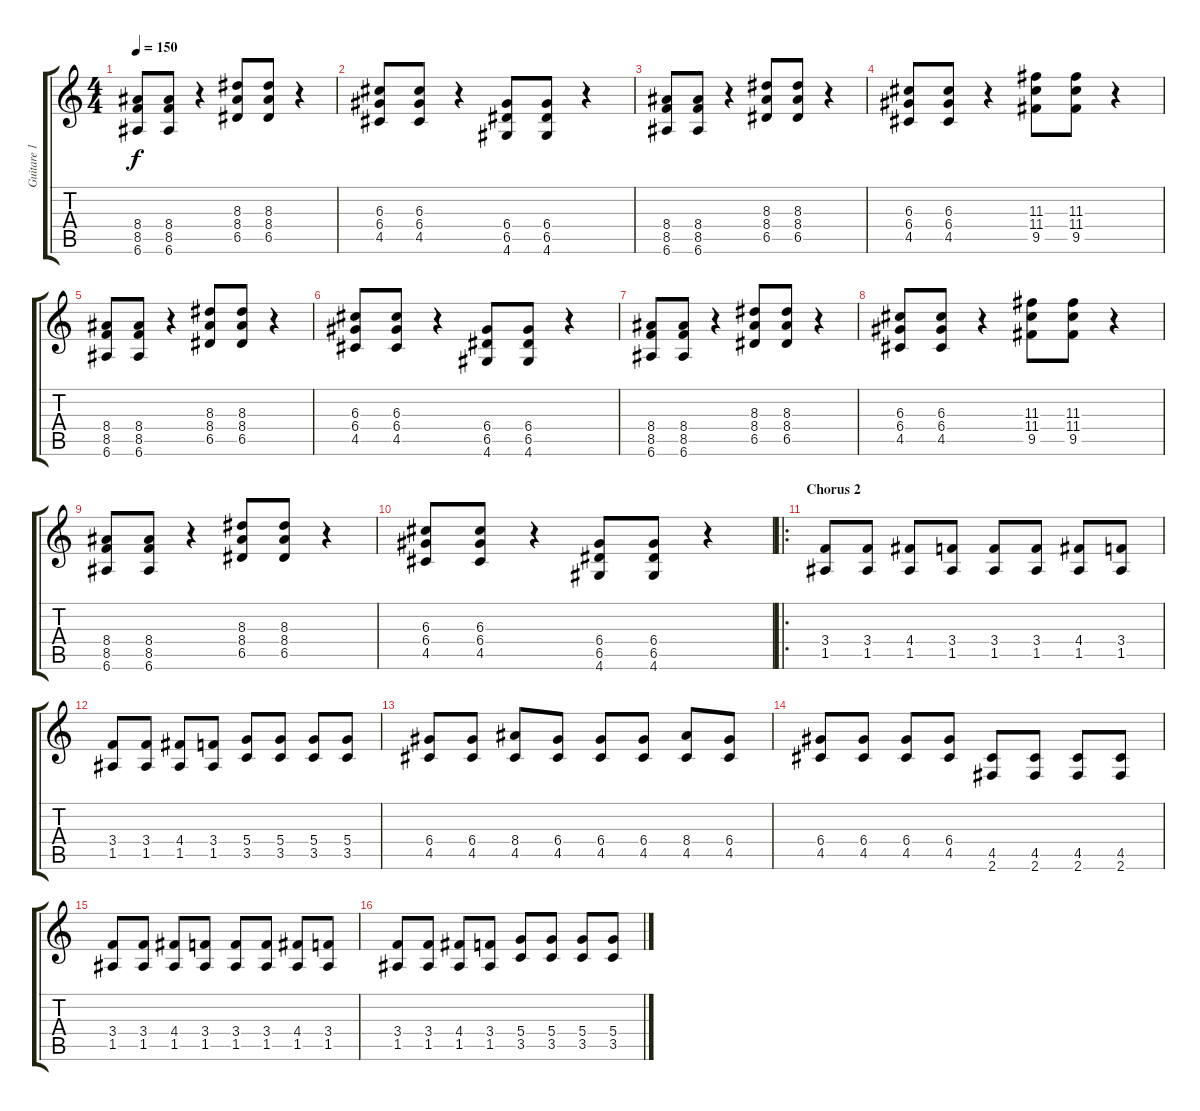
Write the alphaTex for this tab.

\track ("Guitare 1" "Guitare 1") {instrument overdrivenguitar}
\staff {score tabs}
\tuning (E4 B3 G3 D3 A2 E2) {hide}
\ts (4 4)
\tempo 150
\clef g2
\ks c
(8.4 8.5 6.6).8{dy f} (8.4 8.5 6.6).8 r.4 (8.3 8.4 6.5).8 (8.3 8.4 6.5).8 r.4 |
(6.3 6.4 4.5).8 (6.3 6.4 4.5).8 r.4 (6.4 6.5 4.6).8 (6.4 6.5 4.6).8 r.4 |
(8.4 8.5 6.6).8 (8.4 8.5 6.6).8 r.4 (8.3 8.4 6.5).8 (8.3 8.4 6.5).8 r.4 |
(6.3 6.4 4.5).8 (6.3 6.4 4.5).8 r.4 (11.3 11.4 9.5).8 (11.3 11.4 9.5).8 r.4 |
(8.4 8.5 6.6).8 (8.4 8.5 6.6).8 r.4 (8.3 8.4 6.5).8 (8.3 8.4 6.5).8 r.4 |
(6.3 6.4 4.5).8 (6.3 6.4 4.5).8 r.4 (6.4 6.5 4.6).8 (6.4 6.5 4.6).8 r.4 |
(8.4 8.5 6.6).8 (8.4 8.5 6.6).8 r.4 (8.3 8.4 6.5).8 (8.3 8.4 6.5).8 r.4 |
(6.3 6.4 4.5).8 (6.3 6.4 4.5).8 r.4 (11.3 11.4 9.5).8 (11.3 11.4 9.5).8 r.4 |
(8.4 8.5 6.6).8 (8.4 8.5 6.6).8 r.4 (8.3 8.4 6.5).8 (8.3 8.4 6.5).8 r.4 |
(6.3 6.4 4.5).8 (6.3 6.4 4.5).8 r.4 (6.4 6.5 4.6).8 (6.4 6.5 4.6).8 r.4 |
\ro
\section ("" "Chorus 2")
(3.4 1.5).8 (3.4 1.5).8 (4.4 1.5).8 (3.4 1.5).8 (3.4 1.5).8 (3.4 1.5).8 (4.4 1.5).8 (3.4 1.5).8 |
(3.4 1.5).8 (3.4 1.5).8 (4.4 1.5).8 (3.4 1.5).8 (5.4 3.5).8 (5.4 3.5).8 (5.4 3.5).8 (5.4 3.5).8 |
(6.4 4.5).8 (6.4 4.5).8 (8.4 4.5).8 (6.4 4.5).8 (6.4 4.5).8 (6.4 4.5).8 (8.4 4.5).8 (6.4 4.5).8 |
(6.4 4.5).8 (6.4 4.5).8 (6.4 4.5).8 (6.4 4.5).8 (4.5 2.6).8 (4.5 2.6).8 (4.5 2.6).8 (4.5 2.6).8 |
(3.4 1.5).8 (3.4 1.5).8 (4.4 1.5).8 (3.4 1.5).8 (3.4 1.5).8 (3.4 1.5).8 (4.4 1.5).8 (3.4 1.5).8 |
(3.4 1.5).8 (3.4 1.5).8 (4.4 1.5).8 (3.4 1.5).8 (5.4 3.5).8 (5.4 3.5).8 (5.4 3.5).8 (5.4 3.5).8
